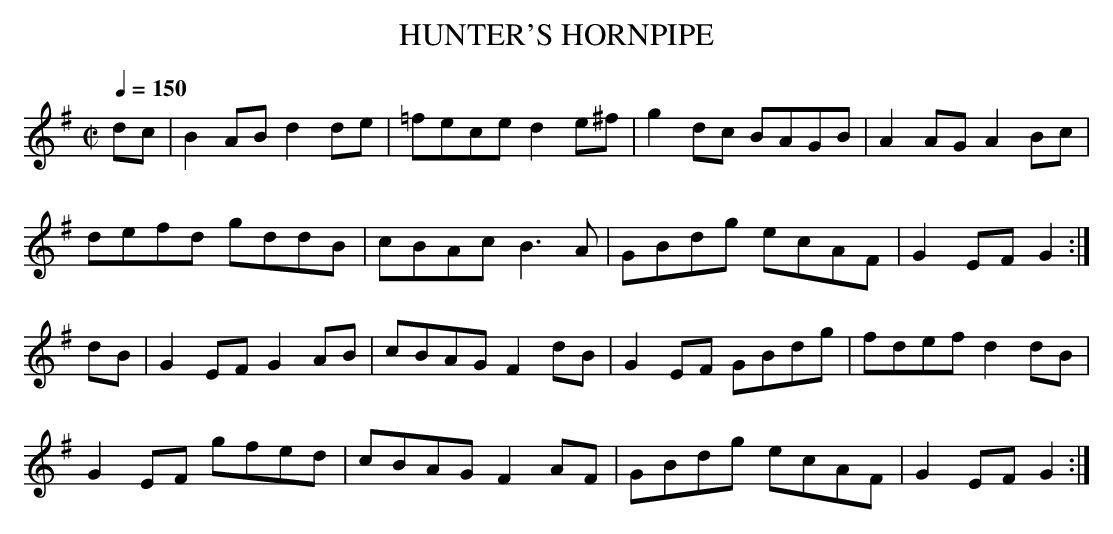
X:1
T:HUNTER'S HORNPIPE
Q:1/4=150
M:C| % source 2/4
L:1/8 % source 1/16
K:G
dc|B2AB d2de|=fece d2e^f|g2dc BAGB|A2AG A2Bc|
defd gddB|cBAc B3A|GBdg ecAF|G2EF G2:|
dB|G2EF G2AB|cBAG F2dB|G2EF GBdg|fdef d2dB|
G2EF gfed|cBAG F2AF|GBdg ecAF|G2EF G2:|
